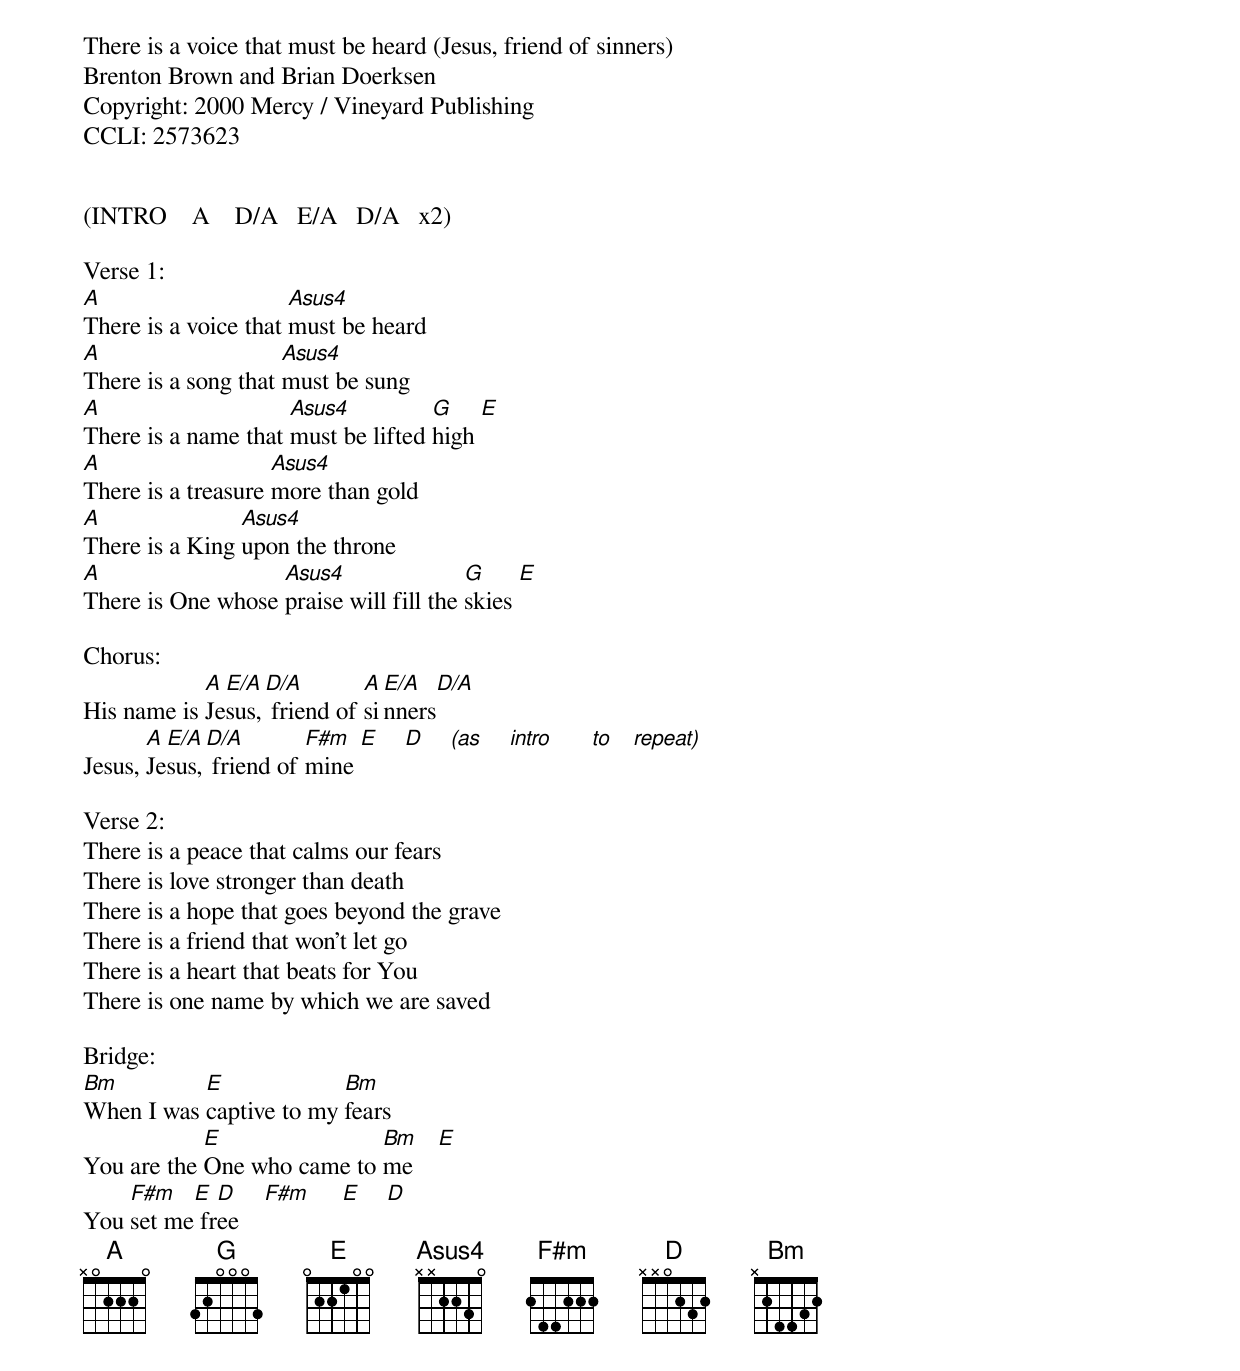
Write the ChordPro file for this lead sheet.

There is a voice that must be heard (Jesus, friend of sinners)
Brenton Brown and Brian Doerksen
Copyright: 2000 Mercy / Vineyard Publishing
CCLI: 2573623


(INTRO    A    D/A   E/A   D/A   x2)

Verse 1:
[A]There is a voice that [Asus4		]must be heard
[A]There is a song that [Asus4		]must be sung
[A]There is a name that [Asus4	]must be lifted [G]high [E]
[A]There is a treasure [Asus4		]more than gold
[A]There is a King [Asus4		]upon the throne
[A]There is One whose [Asus4]praise will fill the [G]skies [E]

Chorus:
His name is [A]Je[E/A]sus,[D/A] friend of [A]si[E/A]nners[D/A]
Jesus, [A]Je[E/A]sus,[D/A] friend of [F#m]mine [E]    [D]    [(as]    [intro]      [to]   [repeat)]

Verse 2:
There is a peace that calms our fears
There is love stronger than death
There is a hope that goes beyond the grave
There is a friend that won't let go
There is a heart that beats for You
There is one name by which we are saved

Bridge:
[Bm]When I was [E]captive to my [Bm]fears
You are the [E]One who came to [Bm]me    [E]
[		]You [F#m]set me[E] fr[D]ee    [F#m]     [E]    [D]
